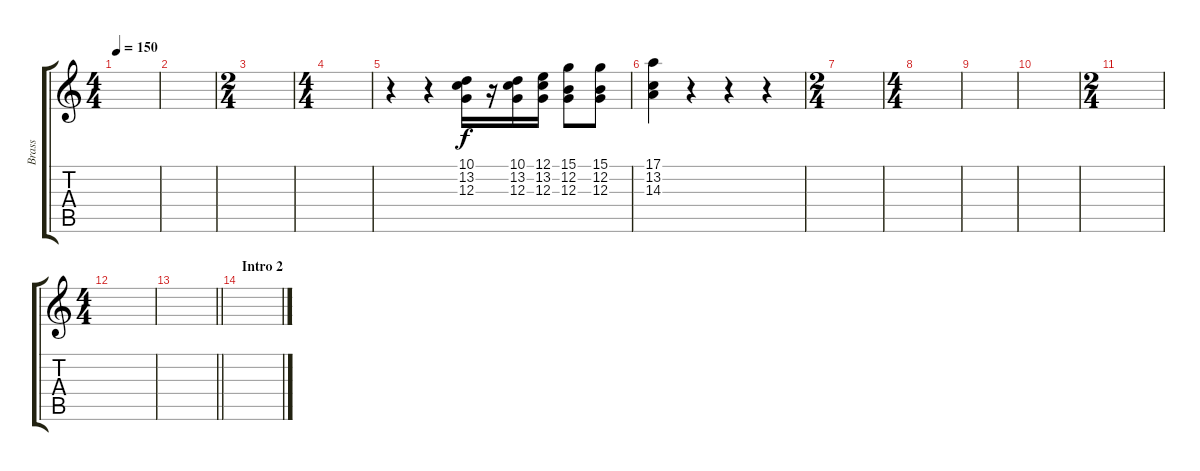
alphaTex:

\track ("Brass" "Brass") {instrument frenchhorn}
\staff {score tabs}
\tuning (E4 B3 G3 D3 A2 E2) {hide}
\ts (4 4)
\tempo 150
\clef g2
\ks c
|
|
\ts (2 4)
|
\ts (4 4)
|
r.4 r.4 (10.1 13.2 12.3).16 r.16 (10.1 13.2 12.3).16 (12.1 13.2 12.3).16 (15.1 12.2 12.3).8 (15.1 12.2 12.3).8 |
(17.1 13.2 14.3).4 r.4 r.4 r.4 |
\ts (2 4)
|
\ts (4 4)
|
|
|
\ts (2 4)
|
\ts (4 4)
|
\barLineRight lightlight
|
\section ("" "Intro 2")
